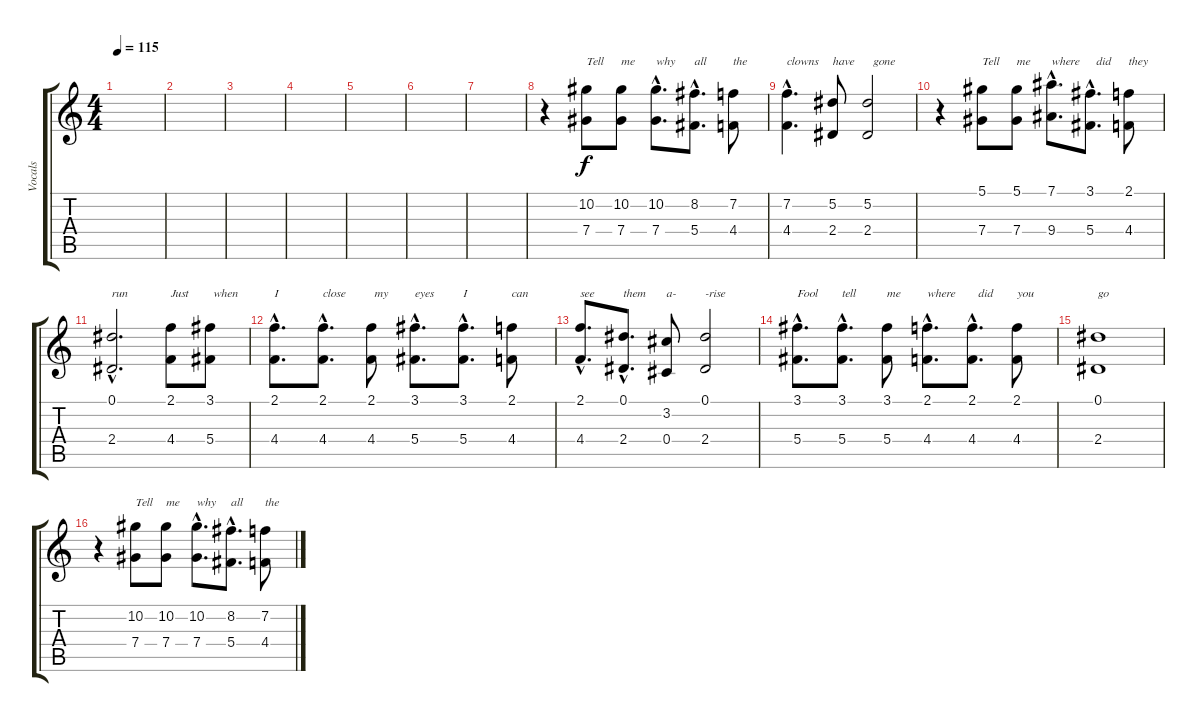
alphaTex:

\track ("Vocals" "Vocals") {instrument lead1square}
\staff {score tabs}
\tuning (Eb5 Bb4 Gb4 Db4 Ab3 Eb3) {hide}
\ts (4 4)
\tempo 115
\clef g2
\ks c
|
|
|
|
|
|
|
r.4 (10.2 7.4).8{txt "Tell"} (10.2 7.4).8{txt "me"} (10.2{hac} 7.4{hac}).8{d txt "why"} (8.2{hac} 5.4{hac}).8{d txt "all"} (7.2 4.4).8{txt "the"} |
(7.2{hac} 4.4{hac}).4{d txt "clowns"} (5.2 2.4).8{txt "have"} (5.2 2.4).2{txt "  gone"} |
r.4 (5.1 7.4).8{txt "Tell"} (5.1 7.4).8{txt "me"} (7.1{hac} 9.4{hac}).8{d txt "where"} (3.1{hac} 5.4{hac}).8{d txt "  did"} (2.1 4.4).8{txt "they"} |
(0.1{hac} 2.4{hac}).2{d txt "run"} (2.1 4.4).8{txt "Just"} (3.1 5.4).8{txt " when"} |
(2.1{hac} 4.4{hac}).8{d txt "I"} (2.1{hac} 4.4{hac}).8{d txt "close"} (2.1 4.4).8{txt " my"} (3.1{hac} 5.4{hac}).8{d txt "eyes"} (3.1{hac} 5.4{hac}).8{d txt "I"} (2.1 4.4).8{txt "can"} |
(2.1{hac} 4.4{hac}).8{d txt "see"} (0.1{hac} 2.4{hac}).8{d txt "them"} (3.2 0.4).8{txt "a-"} (0.1 2.4).2{txt "-rise"} |
(3.1{hac} 5.4{hac}).8{d txt "Fool"} (3.1{hac} 5.4{hac}).8{d txt "tell"} (3.1 5.4).8{txt "me"} (2.1{hac} 4.4{hac}).8{d txt "where"} (2.1{hac} 4.4{hac}).8{d txt "  did"} (2.1 4.4).8{txt "you"} |
(0.1 2.4).1{txt "go"} |
r.4 (10.2 7.4).8{txt "Tell"} (10.2 7.4).8{txt "me"} (10.2{hac} 7.4{hac}).8{d txt "why"} (8.2{hac} 5.4{hac}).8{d txt "all"} (7.2 4.4).8{txt "the"}
